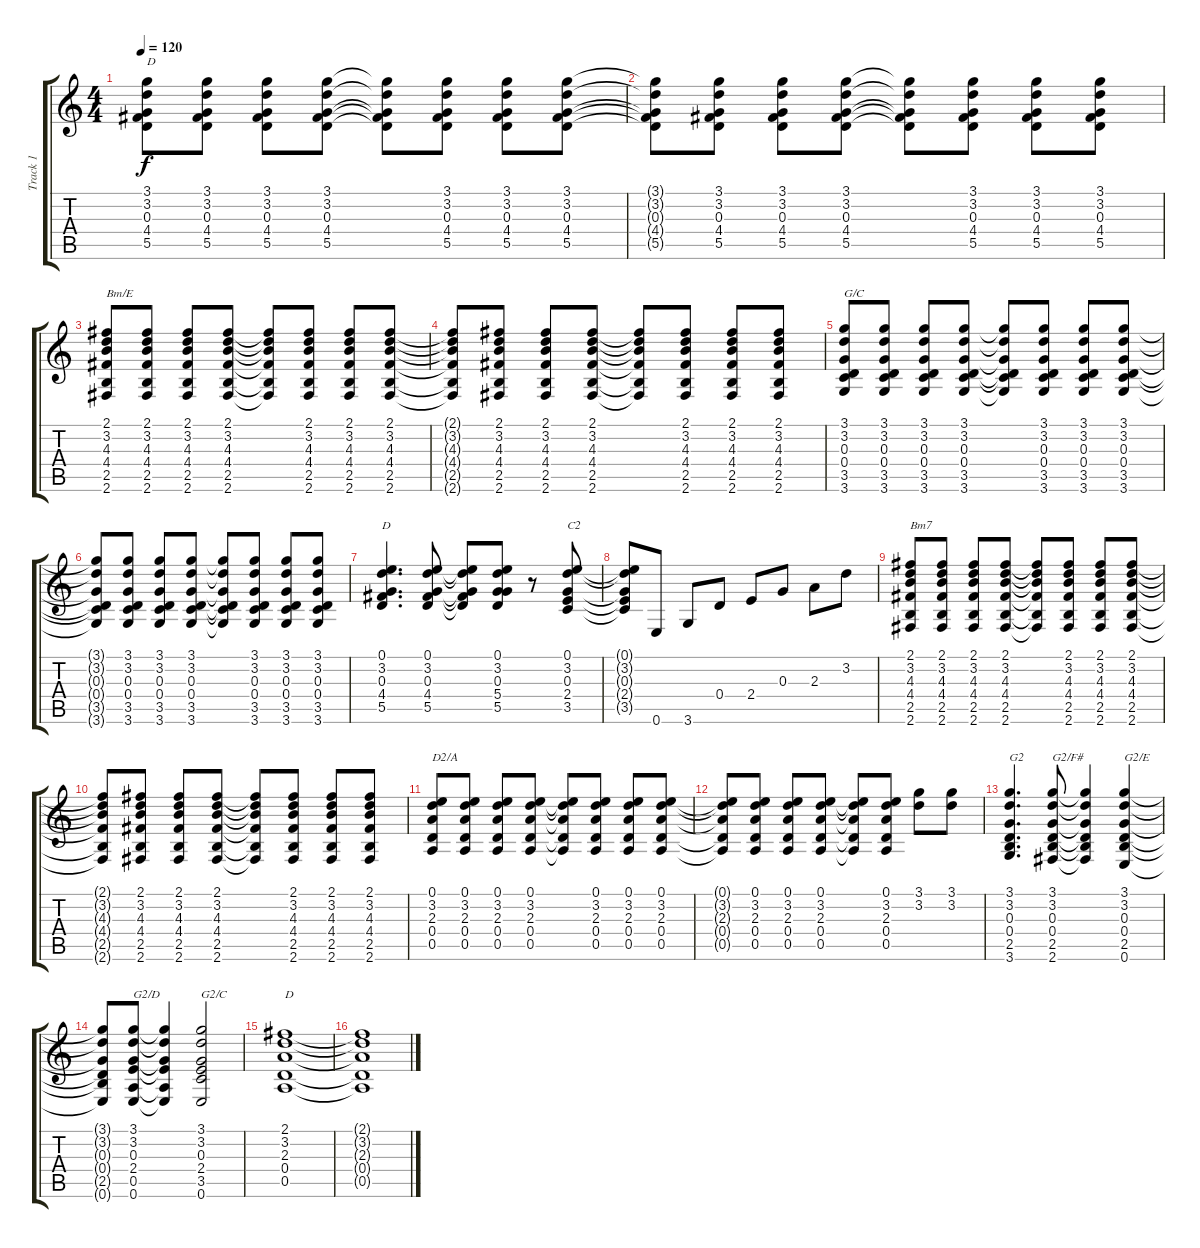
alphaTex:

\track ("Track 1" "Track 1") {instrument acousticguitarnylon}
\staff {score tabs}
\tuning (E4 B3 G3 D3 A2 E2) {hide}
\ts (4 4)
\tempo 120
\clef g2
\ks c
(3.1 3.2 0.3 4.4 5.5).8{txt "D" dy f} (3.1 3.2 0.3 4.4 5.5).8 (3.1 3.2 0.3 4.4 5.5).8 (3.1 3.2 0.3 4.4 5.5).8 (3.1{t} 3.2{t} 0.3{t} 4.4{t} 5.5{t}).8 (3.1 3.2 0.3 4.4 5.5).8 (3.1 3.2 0.3 4.4 5.5).8 (3.1 3.2 0.3 4.4 5.5).8 |
(3.1{t} 3.2{t} 0.3{t} 4.4{t} 5.5{t}).8 (3.1 3.2 0.3 4.4 5.5).8 (3.1 3.2 0.3 4.4 5.5).8 (3.1 3.2 0.3 4.4 5.5).8 (3.1{t} 3.2{t} 0.3{t} 4.4{t} 5.5{t}).8 (3.1 3.2 0.3 4.4 5.5).8 (3.1 3.2 0.3 4.4 5.5).8 (3.1 3.2 0.3 4.4 5.5).8 |
(2.1 3.2 4.3 4.4 2.5 2.6).8{txt "Bm/E"} (2.1 3.2 4.3 4.4 2.5 2.6).8 (2.1 3.2 4.3 4.4 2.5 2.6).8 (2.1 3.2 4.3 4.4 2.5 2.6).8 (2.1{t} 3.2{t} 4.3{t} 4.4{t} 2.5{t} 2.6{t}).8 (2.1 3.2 4.3 4.4 2.5 2.6).8 (2.1 3.2 4.3 4.4 2.5 2.6).8 (2.1 3.2 4.3 4.4 2.5 2.6).8 |
(2.1{t} 3.2{t} 4.3{t} 4.4{t} 2.5{t} 2.6{t}).8 (2.1 3.2 4.3 4.4 2.5 2.6).8 (2.1 3.2 4.3 4.4 2.5 2.6).8 (2.1 3.2 4.3 4.4 2.5 2.6).8 (2.1{t} 3.2{t} 4.3{t} 4.4{t} 2.5{t} 2.6{t}).8 (2.1 3.2 4.3 4.4 2.5 2.6).8 (2.1 3.2 4.3 4.4 2.5 2.6).8 (2.1 3.2 4.3 4.4 2.5 2.6).8 |
(3.1 3.2 0.3 0.4 3.5 3.6).8{txt "G/C"} (3.1 3.2 0.3 0.4 3.5 3.6).8 (3.1 3.2 0.3 0.4 3.5 3.6).8 (3.1 3.2 0.3 0.4 3.5 3.6).8 (3.1{t} 3.2{t} 0.3{t} 0.4{t} 3.5{t} 3.6{t}).8 (3.1 3.2 0.3 0.4 3.5 3.6).8 (3.1 3.2 0.3 0.4 3.5 3.6).8 (3.1 3.2 0.3 0.4 3.5 3.6).8 |
(3.1{t} 3.2{t} 0.3{t} 0.4{t} 3.5{t} 3.6{t}).8 (3.1 3.2 0.3 0.4 3.5 3.6).8 (3.1 3.2 0.3 0.4 3.5 3.6).8 (3.1 3.2 0.3 0.4 3.5 3.6).8 (3.1{t} 3.2{t} 0.3{t} 0.4{t} 3.5{t} 3.6{t}).8 (3.1 3.2 0.3 0.4 3.5 3.6).8 (3.1 3.2 0.3 0.4 3.5 3.6).8 (3.1 3.2 0.3 0.4 3.5 3.6).8 |
(0.1 3.2 0.3 4.4 5.5).4{d txt "D"} (0.1 3.2 0.3 4.4 5.5).8 (0.1{t} 3.2{t} 0.3{t} 4.4{t} 5.5{t}).8 (0.1 3.2 0.3 5.4 5.5).8 r.8 (0.1 3.2 0.3 2.4 3.5).8{txt "C2"} |
(0.1{t} 3.2{t} 0.3{t} 2.4{t} 3.5{t}).8 0.6.8 3.6.8 0.4.8 2.4.8 0.3.8 2.3.8 3.2.8 |
(2.1 3.2 4.3 4.4 2.5 2.6).8{txt "Bm7"} (2.1 3.2 4.3 4.4 2.5 2.6).8 (2.1 3.2 4.3 4.4 2.5 2.6).8 (2.1 3.2 4.3 4.4 2.5 2.6).8 (2.1{t} 3.2{t} 4.3{t} 4.4{t} 2.5{t} 2.6{t}).8 (2.1 3.2 4.3 4.4 2.5 2.6).8 (2.1 3.2 4.3 4.4 2.5 2.6).8 (2.1 3.2 4.3 4.4 2.5 2.6).8 |
(2.1{t} 3.2{t} 4.3{t} 4.4{t} 2.5{t} 2.6{t}).8 (2.1 3.2 4.3 4.4 2.5 2.6).8 (2.1 3.2 4.3 4.4 2.5 2.6).8 (2.1 3.2 4.3 4.4 2.5 2.6).8 (2.1{t} 3.2{t} 4.3{t} 4.4{t} 2.5{t} 2.6{t}).8 (2.1 3.2 4.3 4.4 2.5 2.6).8 (2.1 3.2 4.3 4.4 2.5 2.6).8 (2.1 3.2 4.3 4.4 2.5 2.6).8 |
(0.1 3.2 2.3 0.4 0.5).8{txt "D2/A"} (0.1 3.2 2.3 0.4 0.5).8 (0.1 3.2 2.3 0.4 0.5).8 (0.1 3.2 2.3 0.4 0.5).8 (0.1{t} 3.2{t} 2.3{t} 0.4{t} 0.5{t}).8 (0.1 3.2 2.3 0.4 0.5).8 (0.1 3.2 2.3 0.4 0.5).8 (0.1 3.2 2.3 0.4 0.5).8 |
(0.1{t} 3.2{t} 2.3{t} 0.4{t} 0.5{t}).8 (0.1 3.2 2.3 0.4 0.5).8 (0.1 3.2 2.3 0.4 0.5).8 (0.1 3.2 2.3 0.4 0.5).8 (0.1{t} 3.2{t} 2.3{t} 0.4{t} 0.5{t}).8 (0.1 3.2 2.3 0.4 0.5).8 (3.1 3.2).8 (3.1 3.2).8 |
(3.1 3.2 0.3 0.4 2.5 3.6).4{d txt "G2"} (3.1 3.2 0.3 0.4 2.5 2.6).8{txt "G2/F#"} (3.1{t} 3.2{t} 0.3{t} 0.4{t} 2.5{t} 2.6{t}).4 (3.1 3.2 0.3 0.4 2.5 0.6).4{txt "G2/E"} |
(3.1{t} 3.2{t} 0.3{t} 0.4{t} 2.5{t} 0.6{t}).8 (3.1 3.2 0.3 2.4 0.5 0.6).8{txt "G2/D"} (3.1{t} 3.2{t} 0.3{t} 2.4{t} 0.5{t} 0.6{t}).4 (3.1 3.2 0.3 2.4 3.5 0.6).2{txt "G2/C"} |
(2.1 3.2 2.3 0.4 0.5).1{txt "D"} |
(2.1{t} 3.2{t} 2.3{t} 0.4{t} 0.5{t}).1
